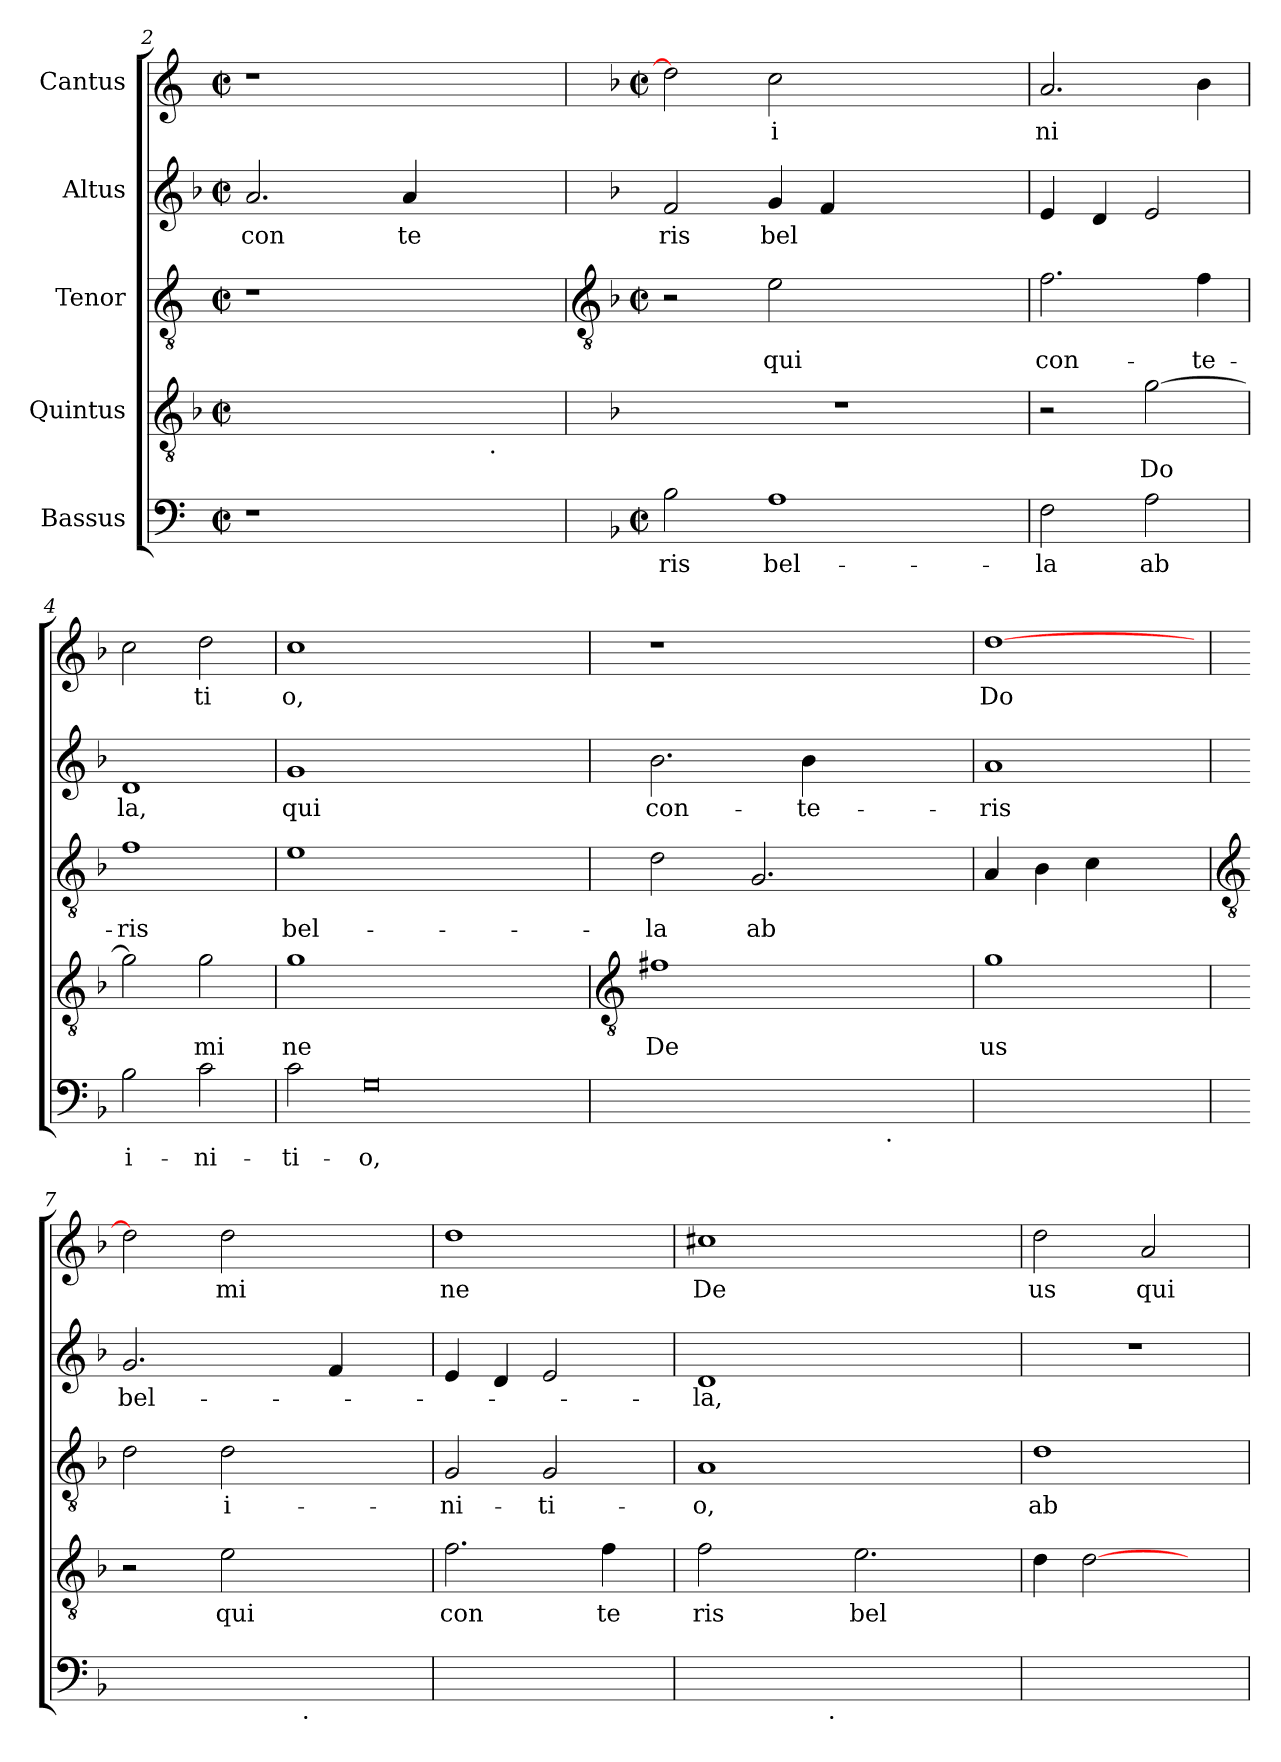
**kern	**text	**kern	**text	**kern	**text	**kern	**text	**kern	**text
*part5	*part5	*part4	*part4	*part3	*part3	*part2	*part2	*part1	*part1
*staff5	*staff5	*staff4	*staff4	*staff3	*staff3	*staff2	*staff2	*staff1	*staff1
*I"Bassus	*	*I"Quintus	*	*I"Tenor	*	*I"Altus	*	*I"Cantus	*
!!LO:LB:g=z
*clefF4	*	*clefGv2	*	*clefGv2	*	*clefG2	*	*clefG2	*
*k[]	*	*k[b-]	*	*k[]	*	*k[b-]	*	*k[]	*
*C:	*	*F:	*	*C:	*	*F:	*	*C:	*
*M2/2	*	*M2/2	*	*M2/2	*	*M2/2	*	*M2/2	*
*met(c|)	*	*met(c|)	*	*met(c|)	*	*met(c|)	*	*met(c|)	*
=2	=2	=2	=2	=2	=2	=2	=2	=2	=2
!	!	!	!	!	!	!	!LO:LY:b	!	!
1r	.	4ryy	.	1r	.	2.a/	con	1r	.
.	.	4ryy	.	.	.	.	.	.	.
.	.	4ryy	.	.	.	.	.	.	.
!	!	!	!	!	!	!	!LO:LY:b	!	!
.	.	32ryy	.	.	.	4a/	te	.	.
.	.	32ryy	.	.	.	.	.	.	.
.	.	32ryy	.	.	.	.	.	.	.
.	.	32ryy	.	.	.	.	.	.	.
.	.	32ryy	.	.	.	.	.	.	.
.	.	32ryy	.	.	.	.	.	.	.
!	!	!LO:TX:b:t=.	!	!	!	!	!	!	!
.	.	32ryy	.	.	.	.	.	.	.
.	.	4ryy	.	.	.	.	.	.	.
8..ryy	.	.	.	8..ryy	.	8..ryy	.	8..ryy	.
!!LO:LB:g=z
=3	=3	=3	=3	=3	=3	=3	=3	=3	=3
*	*	*	*	*clefGv2	*	*	*	*	*
*k[b-]	*	*	*	*k[b-]	*	*	*	*k[b-]	*
*F:	*	*	*	*F:	*	*	*	*F:	*
*M2/2	*	*	*	*M2/2	*	*	*	*M2/2	*
*met(c|)	*	*	*	*met(c|)	*	*	*	*met(c|)	*
!	!LO:LY:b	!	!	!	!	!	!LO:LY:b	!	!
2B-\	-ris	4ryy	.	2r	.	2f/	ris	2dd\]	.
.	.	4ryy	.	.	.	.	.	.	.
!	!LO:LY:b	!	!	!	!LO:LY:b	!	!LO:LY:b	!	!LO:LY:b
1A	bel-	4ryy	.	2e\	qui	4g/	bel	2cc\	i
.	.	32ryy	.	.	.	4f/	.	.	.
.	.	1r	.	.	.	.	.	.	.
.	.	.	.	2ryy	.	2ryy	.	2ryy	.
4ryy	.	.	.	4ryy	.	4ryy	.	4ryy	.
32ryy	.	.	.	32ryy	.	32ryy	.	32ryy	.
!!LO:LB:g=z
=3A	=3A	=3A	=3A	=3A	=3A	=3A	=3A	=3A	=3A
!	!LO:LY:b	!	!	!	!LO:LY:b	!	!	!	!LO:LY:b
2F\	-la	2r	.	2.f\	con-	4e/	.	2.a/	ni
.	.	.	.	.	.	4d/	.	.	.
!	!LO:LY:b	!	!LO:LY:b	!	!	!	!	!	!
2A\	ab	[2g\	Do	.	.	2e/	.	.	.
!	!	!	!	!	!LO:LY:b	!	!	!	!
.	.	.	.	4f\	-te-	.	.	4b-\	.
=4A	=4A	=4A	=4A	=4A	=4A	=4A	=4A	=4A	=4A
!	!LO:LY:b	!	!	!	!LO:LY:b	!	!LO:LY:b	!	!
2B-\	i-	2g\]	.	1f	-ris	1d	la,	2cc\	.
!	!LO:LY:b	!	!LO:LY:b	!	!	!	!	!	!LO:LY:b
2c\	-ni-	2g\	mi	.	.	.	.	2dd\	ti
=5A	=5A	=5A	=5A	=5A	=5A	=5A	=5A	=5A	=5A
!	!LO:LY:b	!	!LO:LY:b	!	!LO:LY:b	!	!LO:LY:b	!	!LO:LY:b
2c\	-ti-	1g	ne	1e	bel-	1g	qui	1cc	o,
!	!LO:LY:b	!	!	!	!	!	!	!	!
0G	-o,	.	.	.	.	.	.	.	.
.	.	1.ryy	.	1.ryy	.	1.ryy	.	1.ryy	.
!!LO:LB:g=z
=6A	=6A	=6A	=6A	=6A	=6A	=6A	=6A	=6A	=6A
*	*	*clefGv2	*	*	*	*	*	*	*
!	!	!	!LO:LY:b	!	!LO:LY:b	!	!LO:LY:b	!	!
4ryy	.	1f#X	De	2d\	-la	2.b-\	con-	1r	.
4ryy	.	.	.	.	.	.	.	.	.
!	!	!	!	!	!LO:LY:b	!	!	!	!
4ryy	.	.	.	2.G/	ab	.	.	.	.
!	!	!	!	!	!	!	!LO:LY:b	!	!
32ryy	.	.	.	.	.	4b-\	-te-	.	.
32ryy	.	.	.	.	.	.	.	.	.
32ryy	.	.	.	.	.	.	.	.	.
32ryy	.	.	.	.	.	.	.	.	.
32ryy	.	.	.	.	.	.	.	.	.
32ryy	.	.	.	.	.	.	.	.	.
!LO:TX:b:t=.	!	!	!	!	!	!	!	!	!
32ryy	.	.	.	.	.	.	.	.	.
4ryy	.	.	.	.	.	.	.	.	.
.	.	4ryy	.	.	.	4ryy	.	4ryy	.
32ryy	.	.	.	.	.	.	.	.	.
=6B	=6B	=6B	=6B	=6B	=6B	=6B	=6B	=6B	=6B
!	!	!	!LO:LY:b	!	!	!	!LO:LY:b	!	!LO:LY:b
4ryy	.	1g	us	4A/	.	1a	-ris	[1dd	Do
4ryy	.	.	.	4B-\	.	.	.	.	.
4ryy	.	.	.	4c\	.	.	.	.	.
32ryy	.	.	.	4ryy	.	.	.	.	.
4ryy	.	.	.	.	.	.	.	.	.
.	.	32ryy	.	32ryy	.	32ryy	.	32ryy	.
!!LO:LB:g=z
=7	=7	=7	=7	=7	=7	=7	=7	=7	=7
*	*	*	*	*clefGv2	*	*	*	*	*
!	!	!	!	!	!	!	!LO:LY:b	!	!
4ryy	.	2r	.	2d\	.	2.g/	bel-	2dd\]	.
4ryy	.	.	.	.	.	.	.	.	.
!	!	!	!LO:LY:b	!	!LO:LY:b	!	!	!	!LO:LY:b
32ryy	.	2e\	qui	2d\	i-	.	.	2dd\	mi
32ryy	.	.	.	.	.	.	.	.	.
32ryy	.	.	.	.	.	.	.	.	.
32ryy	.	.	.	.	.	.	.	.	.
32ryy	.	.	.	.	.	.	.	.	.
32ryy	.	.	.	.	.	.	.	.	.
!LO:TX:b:t=.	!	!	!	!	!	!	!	!	!
32ryy	.	.	.	.	.	.	.	.	.
4ryy	.	.	.	.	.	.	.	.	.
.	.	.	.	.	.	4f/	.	.	.
4ryy	.	.	.	.	.	.	.	.	.
.	.	8..ryy	.	8..ryy	.	8..ryy	.	8..ryy	.
=8	=8	=8	=8	=8	=8	=8	=8	=8	=8
!	!	!	!LO:LY:b	!	!LO:LY:b	!	!	!	!LO:LY:b
4ryy	.	2.f\	con	2G/	-ni-	4e/	.	1dd	ne
4ryy	.	.	.	.	.	4d/	.	.	.
!	!	!	!	!	!LO:LY:b	!	!	!	!
32ryy	.	.	.	2G/	-ti-	2e/	.	.	.
4ryy	.	.	.	.	.	.	.	.	.
!	!	!	!LO:LY:b	!	!	!	!	!	!
.	.	4f\	te	.	.	.	.	.	.
4ryy	.	.	.	.	.	.	.	.	.
.	.	32ryy	.	32ryy	.	32ryy	.	32ryy	.
!!LO:LB:g=z
=9	=9	=9	=9	=9	=9	=9	=9	=9	=9
!	!	!	!LO:LY:b	!	!LO:LY:b	!	!LO:LY:b	!	!LO:LY:b
4ryy	.	2f\	ris	1A	-o,	1d	-la,	1cc#X	De
32ryy	.	.	.	.	.	.	.	.	.
32ryy	.	.	.	.	.	.	.	.	.
32ryy	.	.	.	.	.	.	.	.	.
32ryy	.	.	.	.	.	.	.	.	.
32ryy	.	.	.	.	.	.	.	.	.
32ryy	.	.	.	.	.	.	.	.	.
!LO:TX:b:t=.	!	!	!	!	!	!	!	!	!
32ryy	.	.	.	.	.	.	.	.	.
4ryy	.	.	.	.	.	.	.	.	.
!	!	!	!LO:LY:b	!	!	!	!	!	!
.	.	2.e\	bel	.	.	.	.	.	.
4ryy	.	.	.	.	.	.	.	.	.
4ryy	.	.	.	.	.	.	.	.	.
.	.	.	.	4ryy	.	4ryy	.	4ryy	.
32ryy	.	.	.	.	.	.	.	.	.
=10	=10	=10	=10	=10	=10	=10	=10	=10	=10
!	!	!	!	!	!LO:LY:b	!	!	!	!LO:LY:b
4ryy	.	4d\	.	1d	ab	1r	.	2dd\	us
32ryy	.	[2d\	.	.	.	.	.	.	.
2ryy	.	.	.	.	.	.	.	.	.
!	!	!	!	!	!	!	!	!	!LO:LY:b
.	.	.	.	.	.	.	.	2a/	qui
.	.	4ryy	.	.	.	.	.	.	.
8..ryy	.	.	.	.	.	.	.	.	.
=	=	=	=	=	=	=	=	=	=
*-	*-	*-	*-	*-	*-	*-	*-	*-	*-
